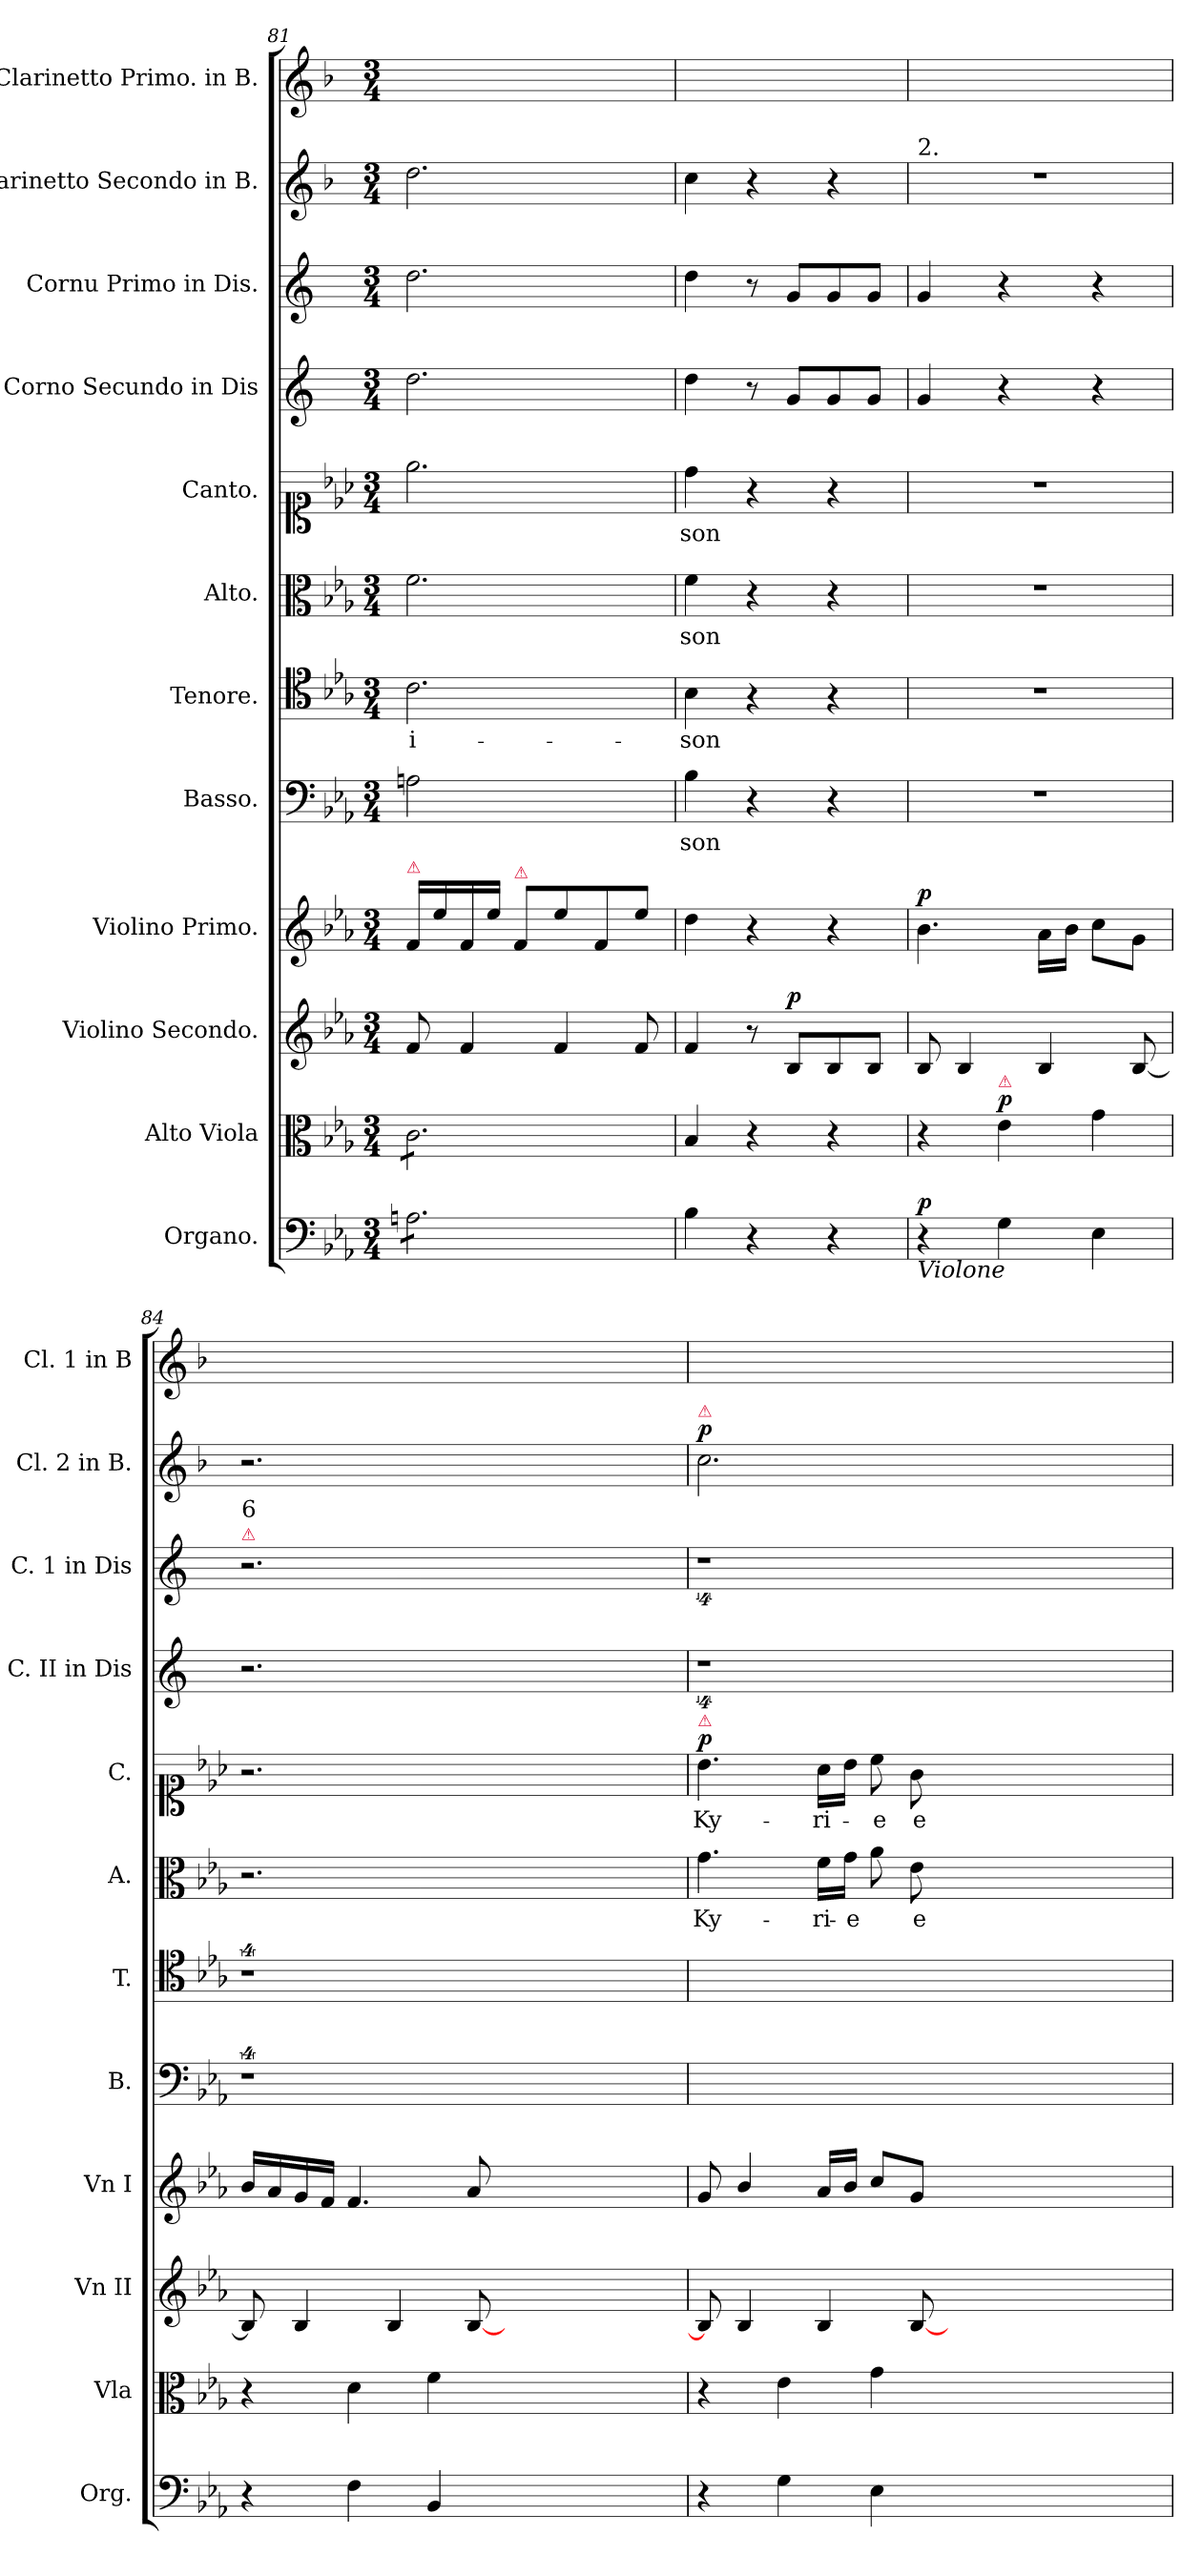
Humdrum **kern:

**kern	**dynam	**kern	**dynam	**kern	**dynam	**kern	**dynam	**kern	**text	**kern	**text	**kern	**text	**kern	**text	**dynam	**kern	**kern	**kern	**dynam	**kern
*part12	*part12	*part11	*part11	*part10	*part10	*part9	*part9	*part8	*part8	*part7	*part7	*part6	*part6	*part5	*part5	*part5	*part4	*part3	*part2	*part2	*part1
*staff12	*staff12	*staff11	*staff11	*staff10	*staff10	*staff9	*staff9	*staff8	*staff8	*staff7	*staff7	*staff6	*staff6	*staff5	*staff5	*staff5	*staff4	*staff3	*staff2	*staff2	*staff1
*I"Organo.	*	*I"Alto Viola	*	*I"Violino Secondo.	*	*I"Violino Primo.	*	*I"Basso.	*	*I"Tenore.	*	*I"Alto.	*	*I"Canto.	*	*	*I"Corno Secundo in Dis	*I"Cornu Primo in Dis.	*I"Clarinetto Secondo in B.	*	*I"Clarinetto Primo. in B.
*I'Org.	*	*I'Vla	*	*I'Vn II	*	*I'Vn I	*	*I'B.	*	*I'T.	*	*I'A.	*	*I'C.	*	*	*I'C. II in Dis	*I'C. 1 in Dis	*I'Cl. 2 in B.	*	*I'Cl. 1 in B
*clefF4	*	*clefC3	*	*clefG2	*	*clefG2	*	*clefF4	*	*clefC4	*	*clefC3	*	*clefC1	*	*	*clefG2	*clefG2	*clefG2	*	*clefG2
*	*	*	*	*	*	*	*	*	*	*	*	*	*	*	*	*	*ITrd-2c-3	*ITrd5c9	*ITrd1c2	*	*ITrd1c2
*k[b-e-a-]	*	*k[b-e-a-]	*	*k[b-e-a-]	*	*k[b-e-a-]	*	*k[b-e-a-]	*	*k[b-e-a-]	*	*k[b-e-a-]	*	*k[b-e-a-]	*	*	*k[b-e-a-]	*k[b-e-a-]	*k[b-e-a-]	*	*k[b-e-a-]
*E-:	*	*E-:	*	*E-:	*	*E-:	*	*E-:	*	*E-:	*	*E-:	*	*E-:	*	*	*E-:	*E-:	*E-:	*	*E-:
*M3/4	*	*M3/4	*	*M3/4	*	*M3/4	*	*M3/4	*	*M3/4	*	*M3/4	*	*M3/4	*	*	*M3/4	*M3/4	*M3/4	*	*M3/4
=81	=81	=81	=81	=81	=81	=81	=81	=81	=81	=81	=81	=81	=81	=81	=81	=81	=81	=81	=81	=81	=81
!	!	!	!	!	!	!LO:TX:a:color=crimson:t=⚠	!	!	!	!	!	!	!	!	!	!	!	!	!	!	!
!	!	!	!	!	!	!	!	!	!	!	!LO:LY:i	!	!	!	!	!	!	!	!	!	!
*tremolo	*	*	*	*	*	*	*	*	*	*	*	*	*	*	*	*	*	*	*	*	*
*	*	*tremolo	*	*	*	*	*	*	*	*	*	*	*	*	*	*	*	*	*	*	*
8An\L	.	8c\L	.	8f/	.	16f/LL	.	2An\	.	2.c\	-i-	2.f\	.	2.ee-\	.	.	2.ff\	2.f\	2.cc\	.	2.ryy
.	.	.	.	.	.	16ee-/	.	.	.	.	.	.	.	.	.	.	.	.	.	.	.
8An\	.	8c\	.	4f/	.	16f/	.	.	.	.	.	.	.	.	.	.	.	.	.	.	.
.	.	.	.	.	.	16ee-/JJ	.	.	.	.	.	.	.	.	.	.	.	.	.	.	.
!	!	!	!	!	!	!LO:TX:a:color=crimson:t=⚠	!	!	!	!	!	!	!	!	!	!	!	!	!	!	!
8An\	.	8c\	.	.	.	8f/L	.	.	.	.	.	.	.	.	.	.	.	.	.	.	.
8An\	.	8c\	.	4f/	.	8ee-\	.	.	.	.	.	.	.	.	.	.	.	.	.	.	.
8An\	.	8c\	.	.	.	8f/	.	4ryy	.	.	.	.	.	.	.	.	.	.	.	.	.
8An\J	.	8c\J	.	8f/	.	8ee-\J	.	.	.	.	.	.	.	.	.	.	.	.	.	.	.
*	*	*Xtremolo	*	*	*	*	*	*	*	*	*	*	*	*	*	*	*	*	*	*	*
*Xtremolo	*	*	*	*	*	*	*	*	*	*	*	*	*	*	*	*	*	*	*	*	*
=82	=82	=82	=82	=82	=82	=82	=82	=82	=82	=82	=82	=82	=82	=82	=82	=82	=82	=82	=82	=82	=82
!	!	!	!	!	!	!	!	!	!	!	!LO:LY:i	!	!	!	!LO:LY:i	!	!	!	!	!	!
4B-\	.	4B-/	.	4f/	.	4dd\	.	4B-\	-son	4B-\	-son	4f\	-son	4dd\	-son	.	4ff\	4f\	4b-\	.	2.ryy
4r	.	4r	.	8r	.	4r	.	4r	.	4r	.	4r	.	4r	.	.	8r	8r	4r	.	.
!	!	!	!	!	!LO:DY:a	!	!	!	!	!	!	!	!	!	!	!	!	!	!	!	!
.	.	.	.	8B-/L	p	.	.	.	.	.	.	.	.	.	.	.	8b-/L	8B-/L	.	.	.
4r	.	4r	.	8B-/	.	4r	.	4r	.	4r	.	4r	.	4r	.	.	8b-/	8B-/	4r	.	.
.	.	.	.	8B-/J	.	.	.	.	.	.	.	.	.	.	.	.	8b-/J	8B-/J	.	.	.
=83	=83	=83	=83	=83	=83	=83	=83	=83	=83	=83	=83	=83	=83	=83	=83	=83	=83	=83	=83	=83	=83
!	!	!	!	!	!	!	!	!	!	!	!	!	!	!	!	!	!	!	!LO:TX:a:t=2.	!	!
!LO:TX:b:i:t=Violone	!	!	!	!	!	!	!	!	!	!	!	!	!	!	!	!	!	!	!	!	!
!	!LO:DY:a	!	!	!	!	!	!LO:DY:a	!	!	!	!	!	!	!	!	!	!	!	!	!	!
4r	p	4r	.	8B-/	.	4.b-\	p	2.r	.	2.r	.	2.r	.	2.r	.	.	4b-/	4B-/	2.r	.	2.ryy
.	.	.	.	4B-/	.	.	.	.	.	.	.	.	.	.	.	.	.	.	.	.	.
!	!	!LO:TX:a:color=crimson:t=⚠	!	!	!	!	!	!	!	!	!	!	!	!	!	!	!	!	!	!	!
!	!	!	!LO:DY:a	!	!	!	!	!	!	!	!	!	!	!	!	!	!	!	!	!	!
4G\	.	4e-\	p	.	.	.	.	.	.	.	.	.	.	.	.	.	4r	4r	.	.	.
.	.	.	.	4B-/	.	16a-\LL	.	.	.	.	.	.	.	.	.	.	.	.	.	.	.
.	.	.	.	.	.	16b-\JJ	.	.	.	.	.	.	.	.	.	.	.	.	.	.	.
4E-\	.	4g\	.	.	.	8cc\L	.	.	.	.	.	.	.	.	.	.	4r	4r	.	.	.
.	.	.	.	[8B-/	.	8g\J	.	.	.	.	.	.	.	.	.	.	.	.	.	.	.
=84	=84	=84	=84	=84	=84	=84	=84	=84	=84	=84	=84	=84	=84	=84	=84	=84	=84	=84	=84	=84	=84
!	!	!	!	!	!	!	!	!	!	!	!	!	!	!	!	!	!	!LO:TX:a:color=crimson:t=⚠	!	!	!
!	!	!	!	!	!	!	!	!	!	!	!	!	!	!	!	!	!	!LO:TX:a:t=6	!	!	!
4r	.	4r	.	8B-/]	.	16b-/LL	.	4%9r	.	4%9r	.	2.r	.	2.r	.	.	2.r	2.r	2.r	.	2.ryy
.	.	.	.	.	.	16a-/	.	.	.	.	.	.	.	.	.	.	.	.	.	.	.
.	.	.	.	4B-/	.	16g/	.	.	.	.	.	.	.	.	.	.	.	.	.	.	.
.	.	.	.	.	.	16f/JJ	.	.	.	.	.	.	.	.	.	.	.	.	.	.	.
4F\	.	4d\	.	.	.	4.f/	.	.	.	.	.	.	.	.	.	.	.	.	.	.	.
.	.	.	.	4B-/	.	.	.	.	.	.	.	.	.	.	.	.	.	.	.	.	.
4BB-/	.	4f\	.	.	.	.	.	.	.	.	.	.	.	.	.	.	.	.	.	.	.
.	.	.	.	[8B-/	.	8a-/	.	.	.	.	.	.	.	.	.	.	.	.	.	.	.
1.ryy	.	1.ryy	.	1.ryy	.	1.ryy	.	.	.	.	.	1.ryy	.	1.ryy	.	.	1.ryy	1.ryy	1.ryy	.	1.ryy
=85	=85	=85	=85	=85	=85	=85	=85	=85	=85	=85	=85	=85	=85	=85	=85	=85	=85	=85	=85	=85	=85
!	!	!	!	!	!	!	!	!	!	!	!	!	!	!	!	!	!	!	!LO:TX:a:color=crimson:t=⚠	!	!
!	!	!	!	!	!	!	!	!	!	!	!	!	!	!LO:TX:a:color=crimson:t=⚠	!	!	!	!	!	!	!
!	!	!	!	!	!	!	!	!	!	!	!	!	!	!	!	!LO:DY:a	!	!	!	!LO:DY:a	!
4r	.	4r	.	8B-/]	.	8g/	.	0ryy	.	0ryy	.	4.g\	Ky-	4.b-\	Ky-	p	4%9r	4%9r	2.b-\	p	2.ryy
.	.	.	.	4B-/	.	4b-/	.	.	.	.	.	.	.	.	.	.	.	.	.	.	.
4G\	.	4e-\	.	.	.	.	.	.	.	.	.	.	.	.	.	.	.	.	.	.	.
.	.	.	.	4B-/	.	16a-/LL	.	.	.	.	.	16f\LL	-ri-	16a-\LL	-ri-	.	.	.	.	.	.
.	.	.	.	.	.	16b-/JJ	.	.	.	.	.	16g\JJ	-e	16b-\JJ	.	.	.	.	.	.	.
4E-\	.	4g\	.	.	.	8cc/L	.	.	.	.	.	8a-\	.	8cc\	-e	.	.	.	.	.	.
.	.	.	.	[8B-/	.	8g/J	.	.	.	.	.	8e-\	e-	8g\	e-	.	.	.	.	.	.
1.ryy	.	1.ryy	.	1.ryy	.	1.ryy	.	.	.	.	.	1.ryy	.	1.ryy	.	.	.	.	1.ryy	.	1.ryy
.	.	.	.	.	.	.	.	4ryy	.	4ryy	.	.	.	.	.	.	.	.	.	.	.
=	=	=	=	=	=	=	=	=	=	=	=	=	=	=	=	=	=	=	=	=	=
*-	*-	*-	*-	*-	*-	*-	*-	*-	*-	*-	*-	*-	*-	*-	*-	*-	*-	*-	*-	*-	*-
